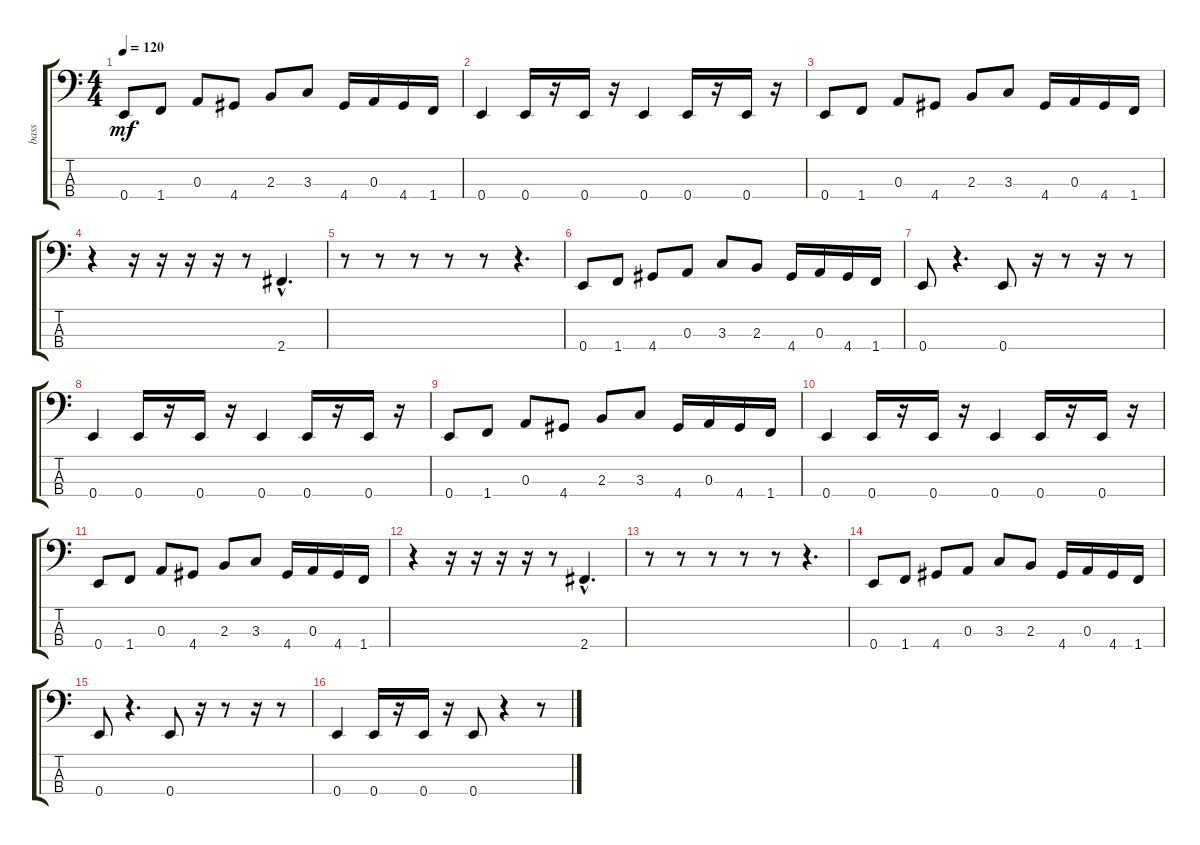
\track ("bass                " "bass      ") {instrument electricbasspick}
\staff {score tabs}
\tuning (G2 D2 A1 E1) {hide}
\ts (4 4)
\tempo 120
\clef f4
\ks c
0.4.8{dy mf} 1.4.8 0.3.8 4.4.8 2.3.8 3.3.8 4.4.16 0.3.16 4.4.16 1.4.16 |
0.4.4 0.4.16 r.16 0.4.16 r.16 0.4.4 0.4.16 r.16 0.4.16 r.16 |
0.4.8 1.4.8 0.3.8 4.4.8 2.3.8 3.3.8 4.4.16 0.3.16 4.4.16 1.4.16 |
r.4 r.16 r.16 r.16 r.16 r.8 2.4{hac}.4{d} |
r.8 r.8 r.8 r.8 r.8 r.4{d} |
0.4.8 1.4.8 4.4.8 0.3.8 3.3.8 2.3.8 4.4.16 0.3.16 4.4.16 1.4.16 |
0.4.8 r.4{d} 0.4.8 r.16 r.8 r.16 r.8 |
0.4.4 0.4.16 r.16 0.4.16 r.16 0.4.4 0.4.16 r.16 0.4.16 r.16 |
0.4.8 1.4.8 0.3.8 4.4.8 2.3.8 3.3.8 4.4.16 0.3.16 4.4.16 1.4.16 |
0.4.4 0.4.16 r.16 0.4.16 r.16 0.4.4 0.4.16 r.16 0.4.16 r.16 |
0.4.8 1.4.8 0.3.8 4.4.8 2.3.8 3.3.8 4.4.16 0.3.16 4.4.16 1.4.16 |
r.4 r.16 r.16 r.16 r.16 r.8 2.4{hac}.4{d} |
r.8 r.8 r.8 r.8 r.8 r.4{d} |
0.4.8 1.4.8 4.4.8 0.3.8 3.3.8 2.3.8 4.4.16 0.3.16 4.4.16 1.4.16 |
0.4.8 r.4{d} 0.4.8 r.16 r.8 r.16 r.8 |
0.4.4 0.4.16 r.16 0.4.16 r.16 0.4.8 r.4 r.8
